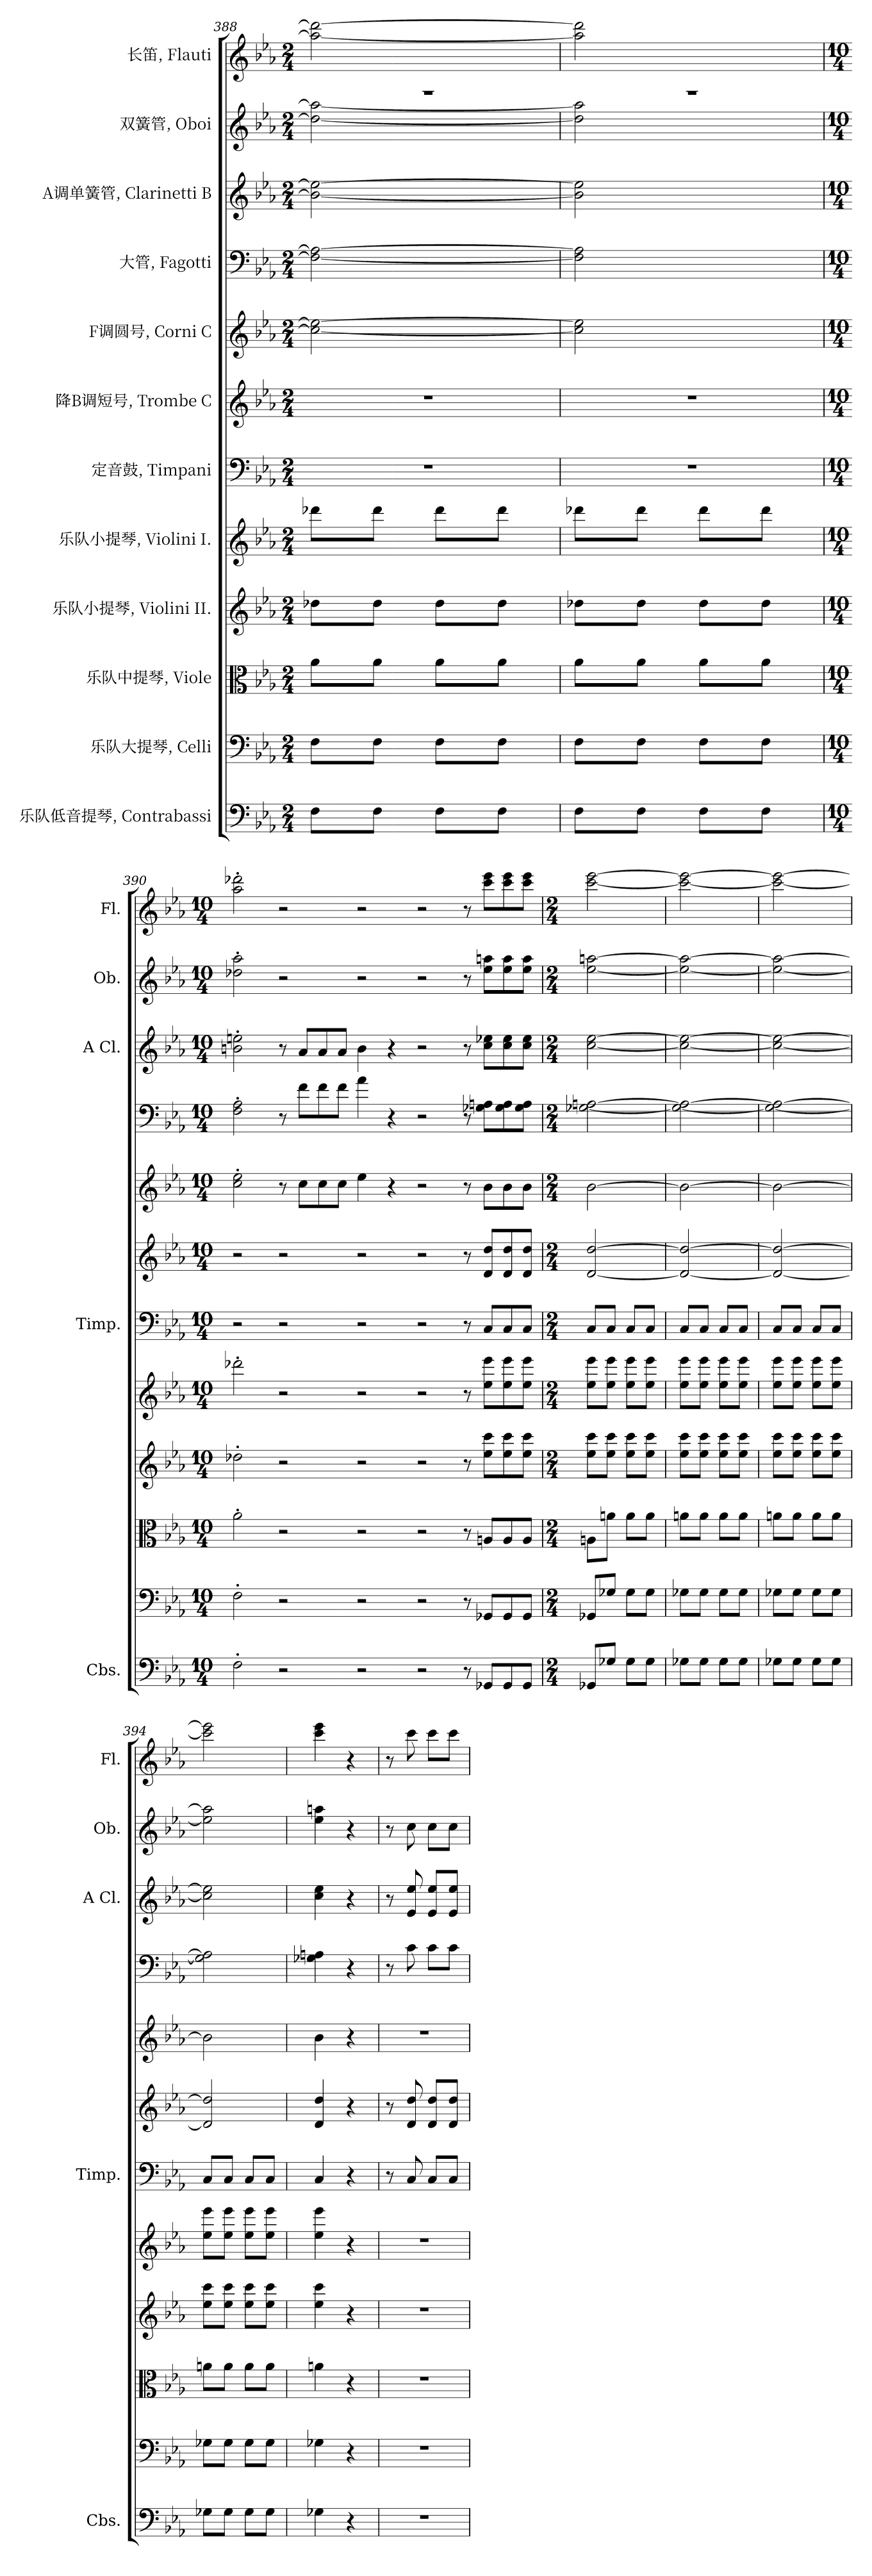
**kern	**kern	**kern	**kern	**kern	**kern	**kern	**kern	**kern	**kern	**kern	**kern
*part12	*part11	*part10	*part9	*part8	*part7	*part6	*part5	*part4	*part3	*part2	*part1
*staff12	*staff11	*staff10	*staff9	*staff8	*staff7	*staff6	*staff5	*staff4	*staff3	*staff2	*staff1
*I"乐队低音提琴, Contrabassi	*I"乐队大提琴, Celli	*I"乐队中提琴, Viole	*I"乐队小提琴, Violini II.	*I"乐队小提琴, Violini I.	*I"定音鼓, Timpani	*I"降B调短号, Trombe C	*I"F调圆号, Corni C	*I"大管, Fagotti	*I"A调单簧管, Clarinetti B	*I"双簧管, Oboi	*I"长笛, Flauti
*I'Cbs.	*	*	*	*	*I'Timp.	*	*	*	*I'A Cl.	*I'Ob.	*I'Fl.
*clefF4	*clefF4	*clefC3	*clefG2	*clefG2	*clefF4	*clefG2	*clefG2	*clefF4	*clefG2	*clefG2	*clefG2
*ITrd7c12	*	*	*	*	*	*ITrd1c2	*ITrd4c7	*	*ITrd2c3	*	*
*k[b-e-a-]	*k[b-e-a-]	*k[b-e-a-]	*k[b-e-a-]	*k[b-e-a-]	*k[b-e-a-]	*k[b-e-a-d-g-]	*k[b-e-a-d-]	*k[b-e-a-]	*k[]	*k[b-e-a-]	*k[b-e-a-]
*M2/4	*M2/4	*M2/4	*M2/4	*M2/4	*M2/4	*M2/4	*M2/4	*M2/4	*M2/4	*M2/4	*M2/4
=388	=388	=388	=388	=388	=388	=388	=388	=388	=388	=388	=388
*	*	*	*	*	*	*	*	*	*	*^	*
8FF\L	8F\L	8a-\L	8dd-X\L	8ddd-X\L	2r	2r	2f\_ 2a-\_	2F\_ 2A-\_	2g#\_ 2cc#\_	2r	2dd-\_ 2aa-\_	2aa-\_ 2ddd-\_
8FF\J	8F\J	8a-\J	8dd-\J	8ddd-\J	.	.	.	.	.	.	.	.
8FF\L	8F\L	8a-\L	8dd-\L	8ddd-\L	.	.	.	.	.	.	.	.
8FF\J	8F\J	8a-\J	8dd-\J	8ddd-\J	.	.	.	.	.	.	.	.
=389	=389	=389	=389	=389	=389	=389	=389	=389	=389	=389	=389	=389
8FF\L	8F\L	8a-\L	8dd-X\L	8ddd-X\L	2r	2r	2f\] 2a-\]	2F\] 2A-\]	2g#\] 2cc#\]	2r	2dd-\] 2aa-\]	2aa-\] 2ddd-\]
8FF\J	8F\J	8a-\J	8dd-\J	8ddd-\J	.	.	.	.	.	.	.	.
8FF\L	8F\L	8a-\L	8dd-\L	8ddd-\L	.	.	.	.	.	.	.	.
8FF\J	8F\J	8a-\J	8dd-\J	8ddd-\J	.	.	.	.	.	.	.	.
*	*	*	*	*	*	*	*	*	*	*v	*v	*
!!LO:PB:g=z
=390	=390	=390	=390	=390	=390	=390	=390	=390	=390	=390	=390
*M10/4	*M10/4	*M10/4	*M10/4	*M10/4	*M10/4	*M10/4	*M10/4	*M10/4	*M10/4	*M10/4	*M10/4
2FF'\	2F'\	2a-'\	2dd-X'\	2ddd-X'\	2r	2r	2f\' 2a-\'	2F\' 2A-\'	2g#X\' 2cc#X\'	2dd-X\' 2aa-\'	2aa-\' 2ddd-X\'
2r	2r	2r	2r	2r	2r	2r	8r	8r	8r	2r	2r
.	.	.	.	.	.	.	8f\L	8f\L	8f/L	.	.
.	.	.	.	.	.	.	8f\	8f\	8f/	.	.
.	.	.	.	.	.	.	8f\J	8f\J	8f/J	.	.
2r	2r	2r	2r	2r	2r	2r	4a-\	4a-\	4g#\	2r	2r
.	.	.	.	.	.	.	4r	4r	4r	.	.
2r	2r	2r	2r	2r	2r	2r	2r	2r	2r	2r	2r
8r	8r	8r	8r	8r	8r	8r	8r	8r	8r	8r	8r
8GGG-X/L	8GG-X/L	8An/L	8ee-\ 8ccc\L	8ee-\ 8eee-\L	8C/L	8c/ 8cc/L	8e-\L	8G-X\ 8An\L	8a\ 8ccn\L	8ee-\ 8aan\L	8ccc\ 8eee-\L
8GGG-/	8GG-/	8A/	8ee-\ 8ccc\	8ee-\ 8eee-\	8C/	8c/ 8cc/	8e-\	8G-\ 8A\	8a\ 8cc\	8ee-\ 8aa\	8ccc\ 8eee-\
8GGG-/J	8GG-/J	8A/J	8ee-\ 8ccc\J	8ee-\ 8eee-\J	8C/J	8c/ 8cc/J	8e-\J	8G-\ 8A\J	8a\ 8cc\J	8ee-\ 8aa\J	8ccc\ 8eee-\J
=391	=391	=391	=391	=391	=391	=391	=391	=391	=391	=391	=391
*M2/4	*M2/4	*M2/4	*M2/4	*M2/4	*M2/4	*M2/4	*M2/4	*M2/4	*M2/4	*M2/4	*M2/4
8GGG-X/L	8GG-X/L	8An\L	8ee-\ 8ccc\L	8ee-\ 8eee-\L	8C/L	[2c/ [2cc/	[2e-\	[2G-X\ [2An\	[2a\ [2cc\	[2ee-\ [2aan\	[2ccc\ [2eee-\
8GG-X/J	8G-X/J	8an\J	8ee-\ 8ccc\J	8ee-\ 8eee-\J	8C/J	.	.	.	.	.	.
8GG-\L	8G-\L	8a\L	8ee-\ 8ccc\L	8ee-\ 8eee-\L	8C/L	.	.	.	.	.	.
8GG-\J	8G-\J	8a\J	8ee-\ 8ccc\J	8ee-\ 8eee-\J	8C/J	.	.	.	.	.	.
=392	=392	=392	=392	=392	=392	=392	=392	=392	=392	=392	=392
8GG-X\L	8G-X\L	8an\L	8ee-\ 8ccc\L	8ee-\ 8eee-\L	8C/L	2c/_ 2cc/_	2e-\_	2G-\_ 2A\_	2a\_ 2cc\_	2ee-\_ 2aa\_	2ccc\_ 2eee-\_
8GG-\J	8G-\J	8a\J	8ee-\ 8ccc\J	8ee-\ 8eee-\J	8C/J	.	.	.	.	.	.
8GG-\L	8G-\L	8a\L	8ee-\ 8ccc\L	8ee-\ 8eee-\L	8C/L	.	.	.	.	.	.
8GG-\J	8G-\J	8a\J	8ee-\ 8ccc\J	8ee-\ 8eee-\J	8C/J	.	.	.	.	.	.
=393	=393	=393	=393	=393	=393	=393	=393	=393	=393	=393	=393
8GG-X\L	8G-X\L	8an\L	8ee-\ 8ccc\L	8ee-\ 8eee-\L	8C/L	2c/_ 2cc/_	2e-\_	2G-\_ 2A\_	2a\_ 2cc\_	2ee-\_ 2aa\_	2ccc\_ 2eee-\_
8GG-\J	8G-\J	8a\J	8ee-\ 8ccc\J	8ee-\ 8eee-\J	8C/J	.	.	.	.	.	.
8GG-\L	8G-\L	8a\L	8ee-\ 8ccc\L	8ee-\ 8eee-\L	8C/L	.	.	.	.	.	.
8GG-\J	8G-\J	8a\J	8ee-\ 8ccc\J	8ee-\ 8eee-\J	8C/J	.	.	.	.	.	.
!!LO:PB:g=z
=394	=394	=394	=394	=394	=394	=394	=394	=394	=394	=394	=394
8GG-X\L	8G-X\L	8an\L	8ee-\ 8ccc\L	8ee-\ 8eee-\L	8C/L	2c/] 2cc/]	2e-\]	2G-\] 2A\]	2a\] 2cc\]	2ee-\] 2aa\]	2ccc\] 2eee-\]
8GG-\J	8G-\J	8a\J	8ee-\ 8ccc\J	8ee-\ 8eee-\J	8C/J	.	.	.	.	.	.
8GG-\L	8G-\L	8a\L	8ee-\ 8ccc\L	8ee-\ 8eee-\L	8C/L	.	.	.	.	.	.
8GG-\J	8G-\J	8a\J	8ee-\ 8ccc\J	8ee-\ 8eee-\J	8C/J	.	.	.	.	.	.
=395	=395	=395	=395	=395	=395	=395	=395	=395	=395	=395	=395
4GG-X\	4G-X\	4an\	4ee-\ 4ccc\	4ee-\ 4eee-\	4C/	4c/ 4cc/	4e-\	4G-X\ 4An\	4a\ 4cc\	4ee-\ 4aan\	4ccc\ 4eee-\
4r	4r	4r	4r	4r	4r	4r	4r	4r	4r	4r	4r
=396	=396	=396	=396	=396	=396	=396	=396	=396	=396	=396	=396
2r	2r	2r	2r	2r	8r	8r	2r	8r	8r	8r	8r
.	.	.	.	.	8C/	8c/ 8cc/	.	8c\	8c/ 8cc/	8cc\	8ccc\
.	.	.	.	.	8C/L	8c/ 8cc/L	.	8c\L	8c/ 8cc/L	8cc\L	8ccc\L
.	.	.	.	.	8C/J	8c/ 8cc/J	.	8c\J	8c/ 8cc/J	8cc\J	8ccc\J
=	=	=	=	=	=	=	=	=	=	=	=
*-	*-	*-	*-	*-	*-	*-	*-	*-	*-	*-	*-
